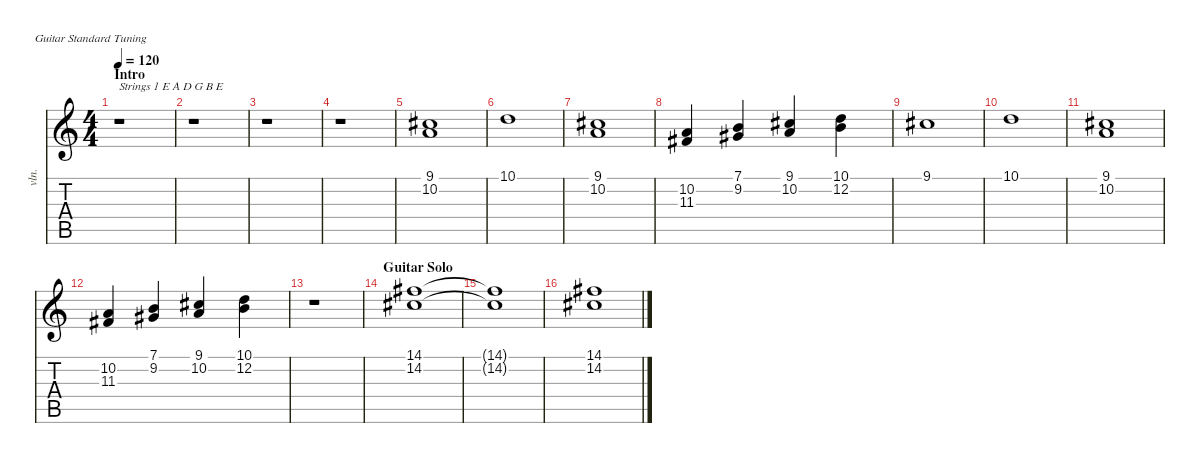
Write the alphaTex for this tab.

\defaultSystemsLayout 4
\hideDynamics
\bracketExtendMode nobrackets
\track ("Strings 1" "vln.") {instrument stringensemble1}
\staff {score tabs}
\tuning (E4 B3 G3 D3 A2 E2)
\ts (4 4)
\section ("" "Intro")
\tempo 120
\clef g2
\ks c
r.1{txt "Strings 1 E A D G B E" dy f instrument stringensemble1 beam Down} |
r.1{beam Down} |
r.1{beam Down} |
r.1{beam Down} |
(9.1{acc #} 10.2).1{beam Down} |
10.1.1{beam Down} |
(9.1{acc #} 10.2).1{beam Down} |
(10.2 11.3{acc #}).4{beam Up} (7.1 9.2{acc #}).4{beam Up} (9.1{acc #} 10.2).4{beam Up} (10.1 12.2).4{beam Down} |
9.1{acc #}.1{beam Down} |
10.1.1{beam Down} |
(9.1{acc #} 10.2).1{beam Down} |
(10.2 11.3{acc #}).4{beam Up} (7.1 9.2{acc #}).4{beam Up} (9.1{acc #} 10.2).4{beam Up} (10.1 12.2).4{beam Down} |
r.1{beam Down} |
\section ("" "Guitar Solo")
(14.1{acc #} 14.2{acc #}).1{beam Down} |
(14.1{t acc #} 14.2{t acc #}).1{beam Down} |
(14.1{acc #} 14.2{acc #}).1{beam Down}
